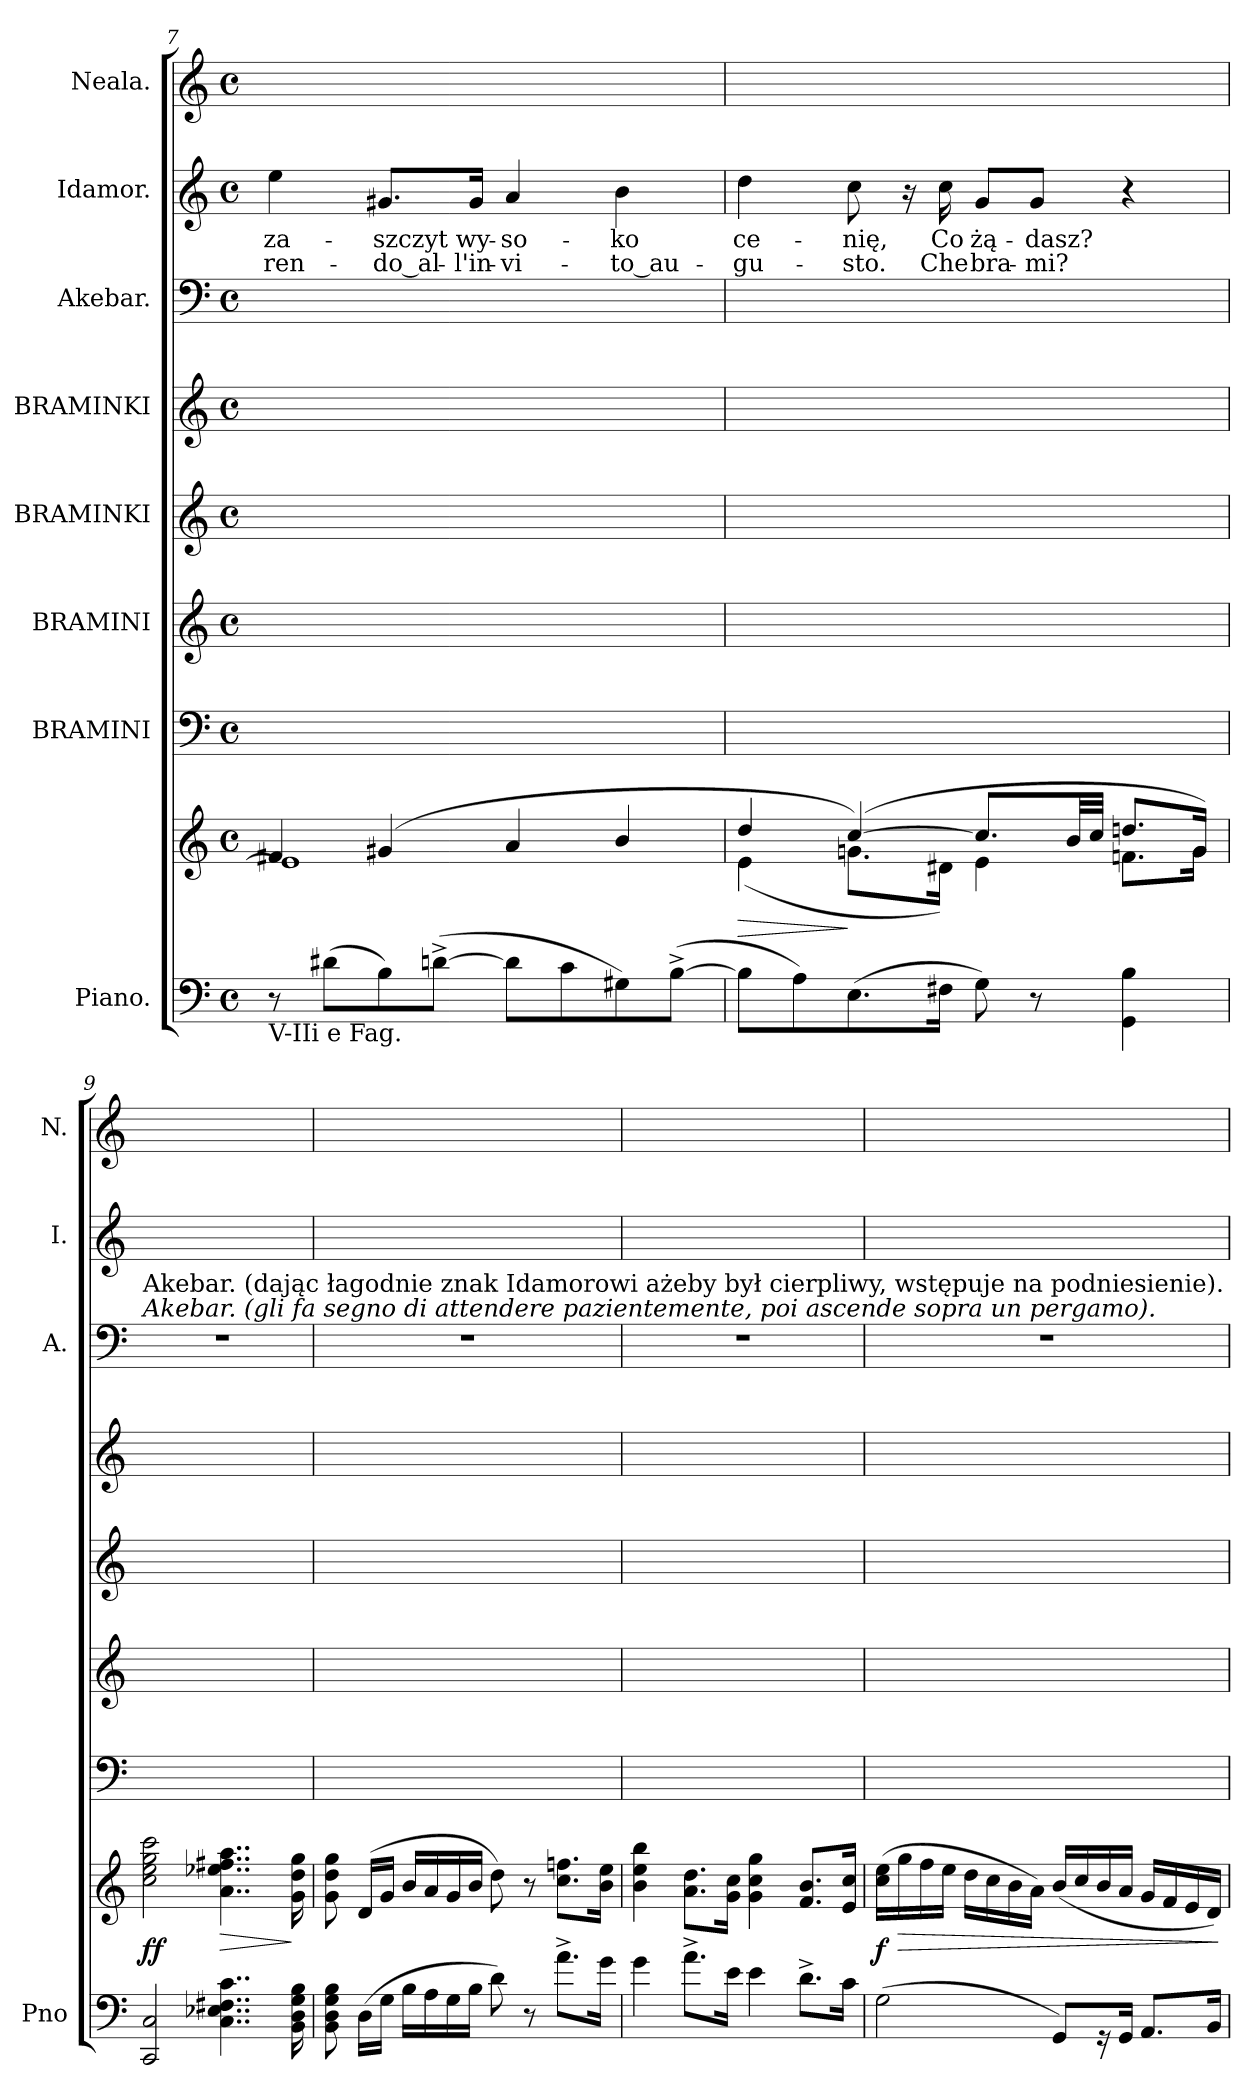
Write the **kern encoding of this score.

**kern	**kern	**dynam	**kern	**kern	**kern	**kern	**kern	**kern	**text	**text	**kern
*part8	*part8	*part8	*part7	*part6	*part5	*part4	*part3	*part2	*part2	*part2	*part1
*staff9	*staff8	*staff8/9	*staff7	*staff6	*staff5	*staff4	*staff3	*staff2	*staff2	*staff2	*staff1
*I"Piano.	*	*	*I"BRAMINI	*I"BRAMINI	*I"BRAMINKI	*I"BRAMINKI	*I"Akebar.	*I"Idamor.	*	*	*I"Neala.
*I'Pno	*	*	*	*	*	*	*I'A.	*I'I.	*	*	*I'N.
*clefF4	*clefG2	*	*clefF4	*clefG2	*clefG2	*clefG2	*clefF4	*clefG2	*	*	*clefG2
*	*	*	*	*ITrd8c12	*	*	*	*ITrd8c12	*	*	*
*k[]	*k[]	*	*k[]	*k[]	*k[]	*k[]	*k[]	*k[]	*	*	*k[]
*a:	*a:	*	*a:	*a:	*a:	*a:	*a:	*a:	*	*	*a:
*M4/4	*M4/4	*	*M4/4	*M4/4	*M4/4	*M4/4	*M4/4	*M4/4	*	*	*M4/4
*met(c)	*met(c)	*	*met(c)	*met(c)	*met(c)	*met(c)	*met(c)	*met(c)	*	*	*met(c)
=7	=7	=7	=7	=7	=7	=7	=7	=7	=7	=7	=7
*	*^	*	*	*	*	*	*	*	*	*	*
!LO:TX:b:t=V-IIi e Fag.	!	!	!	!	!	!	!	!	!	!	!	!
8r	4f#X/	1e]	.	1ryy	1ryy	1ryy	1ryy	1ryy	4e\	za-	-ren-	1ryy
(8d#X\L	.	.	.	.	.	.	.	.	.	.	.	.
8B\)	(<4g#X/	.	.	.	.	.	.	.	8.G#X/L	-szczyt	-do_al-	.
([8dn^\J	.	.	.	.	.	.	.	.	.	.	.	.
.	.	.	.	.	.	.	.	.	16G#/Jk	wy-	-l'in-	.
8d\L]	4a/	.	.	.	.	.	.	.	4A/	-so-	-vi-	.
8c\	.	.	.	.	.	.	.	.	.	.	.	.
8G#X\)	4b/	.	.	.	.	.	.	.	4B\	-ko	-to_au-	.
([8B^\J	.	.	.	.	.	.	.	.	.	.	.	.
=8	=8	=8	=8	=8	=8	=8	=8	=8	=8	=8	=8	=8
!	!	!	!LO:HP:b	!	!	!	!	!	!	!	!	!
8B\L]	(4dd/	(4e\)	>	1ryy	1ryy	1ryy	1ryy	1ryy	4d\	ce-	-gu-	1ryy
8A\)	.	.	.	.	.	.	.	.	.	.	.	.
(8.E\	([4cc/)	8.gn\L	]	.	.	.	.	.	8c\	-nię,	-sto.	.
.	.	.	.	.	.	.	.	.	16r	.	.	.
16F#X\Jk	.	16d#X\Jk)	.	.	.	.	.	.	16c\	Co	Che	.
8G\)	8.cc/L]	4e\	.	.	.	.	.	.	8G/L	żą-	bra-	.
8r	.	.	.	.	.	.	.	.	8G/J	-dasz?	-mi?	.
.	32b/LL	.	.	.	.	.	.	.	.	.	.	.
.	32cc/JJJ	.	.	.	.	.	.	.	.	.	.	.
4GG\ 4B\	8.ddn/L	8.fn\L	.	.	.	.	.	.	4r	.	.	.
.	16g/Jk)	16g\Jk	.	.	.	.	.	.	.	.	.	.
=9	=9	=9	=9	=9	=9	=9	=9	=9	=9	=9	=9	=9
!	!	!	!	!	!	!	!	!LO:TX:a:i:t=Akebar. (gli fa segno di attendere pazientemente, poi ascende sopra un pergamo).	!	!	!	!
!	!	!	!	!	!	!	!	!LO:TX:a:t=Akebar. (dając łagodnie znak Idamorowi ażeby był cierpliwy, wstępuje na podniesienie).	!	!	!	!
*	*v	*v	*	*	*	*	*	*	*	*	*	*
2CC/ 2C/	2cc\ 2ee\ 2gg\ 2ccc\	ff	1ryy	1ryy	1ryy	1ryy	1r	1ryy	.	.	1ryy
!	!	!LO:HP:b	!	!	!	!	!	!	!	!	!
4..C\ 4..E-X\ 4..F#X\ 4..c\	4..a\ 4..ee-X\ 4..ff#X\ 4..aa\	>	.	.	.	.	.	.	.	.	.
16BB\ 16D\ 16G\ 16B\	16g\ 16dd\ 16gg\	]	.	.	.	.	.	.	.	.	.
=10	=10	=10	=10	=10	=10	=10	=10	=10	=10	=10	=10
8BB\ 8D\ 8G\ 8B\	8g\ 8dd\ 8gg\	.	1ryy	1ryy	1ryy	1ryy	1r	1ryy	.	.	1ryy
(16D\LL	(16d/LL	.	.	.	.	.	.	.	.	.	.
16G\JJ	16g/JJ	.	.	.	.	.	.	.	.	.	.
16B\LL	16b/LL	.	.	.	.	.	.	.	.	.	.
16A\	16a/	.	.	.	.	.	.	.	.	.	.
16G\	16g/	.	.	.	.	.	.	.	.	.	.
16B\JJ	16b/JJ	.	.	.	.	.	.	.	.	.	.
8d\)	8dd\)	.	.	.	.	.	.	.	.	.	.
8r	8r	.	.	.	.	.	.	.	.	.	.
8.a^\L	8.cc\ 8.ffn\L	.	.	.	.	.	.	.	.	.	.
16g\Jk	16b\ 16ee\Jk	.	.	.	.	.	.	.	.	.	.
=11	=11	=11	=11	=11	=11	=11	=11	=11	=11	=11	=11
4g\	4b\ 4ee\ 4bb\	.	1ryy	1ryy	1ryy	1ryy	1r	1ryy	.	.	1ryy
8.a^\L	8.a\ 8.dd\L	.	.	.	.	.	.	.	.	.	.
16e\Jk	16g\ 16cc\Jk	.	.	.	.	.	.	.	.	.	.
4e\	4g\ 4cc\ 4gg\	.	.	.	.	.	.	.	.	.	.
8.d^\L	8.f/ 8.b/L	.	.	.	.	.	.	.	.	.	.
16c\Jk	16e/ 16cc/Jk	.	.	.	.	.	.	.	.	.	.
=12	=12	=12	=12	=12	=12	=12	=12	=12	=12	=12	=12
(2G\	(16cc\ 16ee\LL	f	1ryy	1ryy	1ryy	1ryy	1r	1ryy	.	.	1ryy
!	!	!LO:HP:b	!	!	!	!	!	!	!	!	!
.	16gg\	>	.	.	.	.	.	.	.	.	.
.	16ff\	.	.	.	.	.	.	.	.	.	.
.	16ee\JJ	.	.	.	.	.	.	.	.	.	.
.	16dd\LL	.	.	.	.	.	.	.	.	.	.
.	16cc\	.	.	.	.	.	.	.	.	.	.
.	16b\	.	.	.	.	.	.	.	.	.	.
.	16a\JJ)	.	.	.	.	.	.	.	.	.	.
8GG/L)	(16b/LL	.	.	.	.	.	.	.	.	.	.
.	16cc/	.	.	.	.	.	.	.	.	.	.
16r	16b/	.	.	.	.	.	.	.	.	.	.
16GG/Jk	16a/JJ	.	.	.	.	.	.	.	.	.	.
8.AA/L	16g/LL	.	.	.	.	.	.	.	.	.	.
.	16f/	.	.	.	.	.	.	.	.	.	.
.	16e/	.	.	.	.	.	.	.	.	.	.
16BB/Jk	16d/JJ)	.	.	.	.	.	.	.	.	.	.
.	.	]	.	.	.	.	.	.	.	.	.
=	=	=	=	=	=	=	=	=	=	=	=
*-	*-	*-	*-	*-	*-	*-	*-	*-	*-	*-	*-
